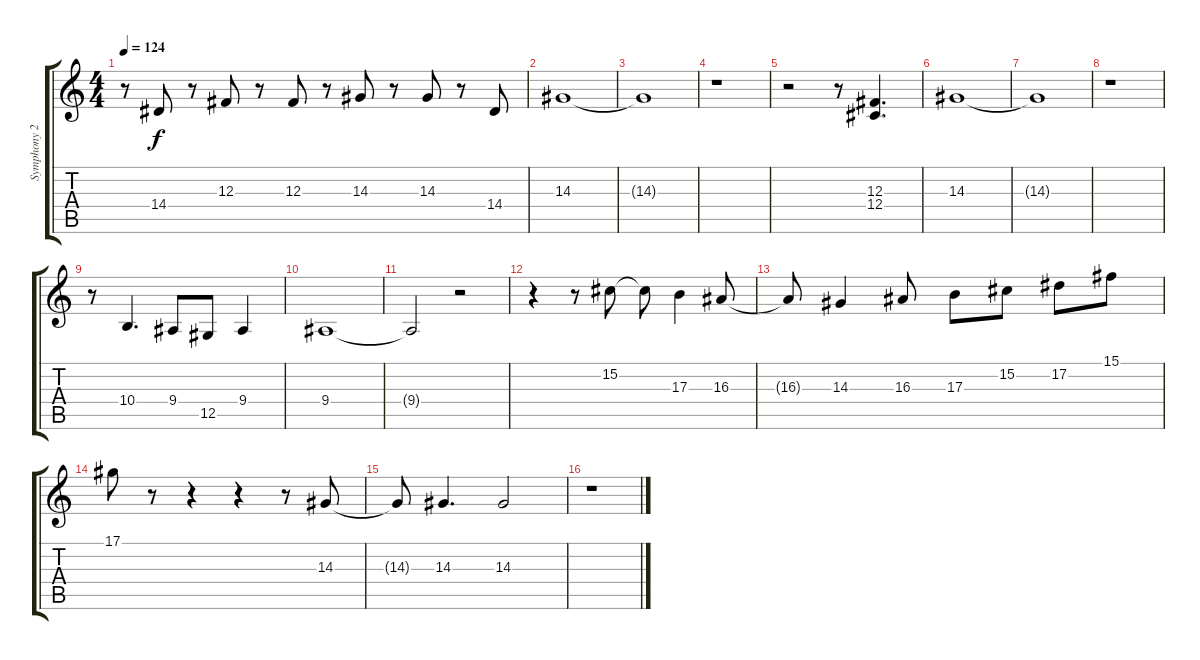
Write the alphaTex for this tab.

\track ("Symphony 2" "Symphony 2") {instrument stringensemble1}
\staff {score tabs}
\tuning (Eb4 Bb3 Gb3 Db3 Ab2 Eb2) {hide}
\ts (4 4)
\tempo 124
\clef g2
\ks c
r.8{dy f} 14.4.8 r.8 12.3.8 r.8 12.3.8 r.8 14.3.8 r.8 14.3.8 r.8 14.4.8 |
14.3.1 |
14.3{t}.1 |
r.1 |
r.2 r.8 (12.3 12.4).4{d} |
14.3.1 |
14.3{t}.1 |
r.1 |
r.8 10.4.4{d} 9.4.8 12.5.8 9.4.4 |
9.4.1 |
9.4{t}.2 r.2 |
r.4 r.8 15.2.8 15.2{t}.8 17.3.4 16.3.8 |
16.3{t}.8 14.3.4 16.3.8 17.3.8 15.2.8 17.2.8 15.1.8 |
17.1.8 r.8 r.4 r.4 r.8 14.3.8 |
14.3{t}.8 14.3.4{d} 14.3.2 |
r.1
